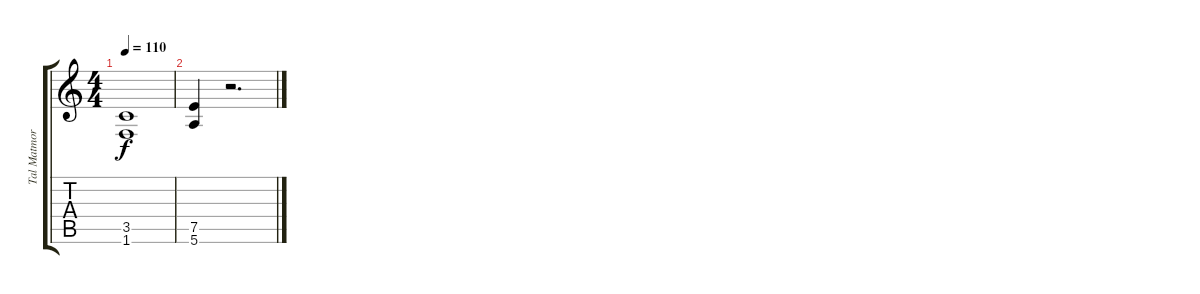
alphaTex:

\track ("Tal Matmor/Effects" "Tal Matmor") {instrument distortionguitar}
\staff {score tabs}
\tuning (E4 B3 G3 D3 A2 E2) {hide}
\ts (4 4)
\tempo 110
\clef g2
\ks c
(3.5{t} 1.6{t}).1{dy f} |
(7.5 5.6).4 r.2{d}
